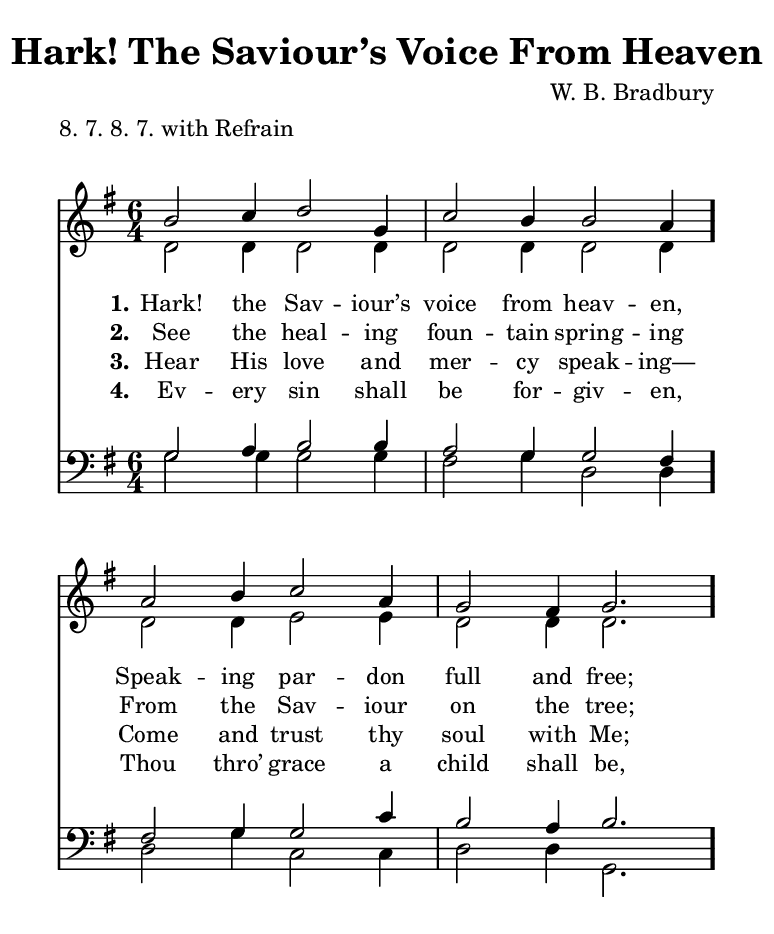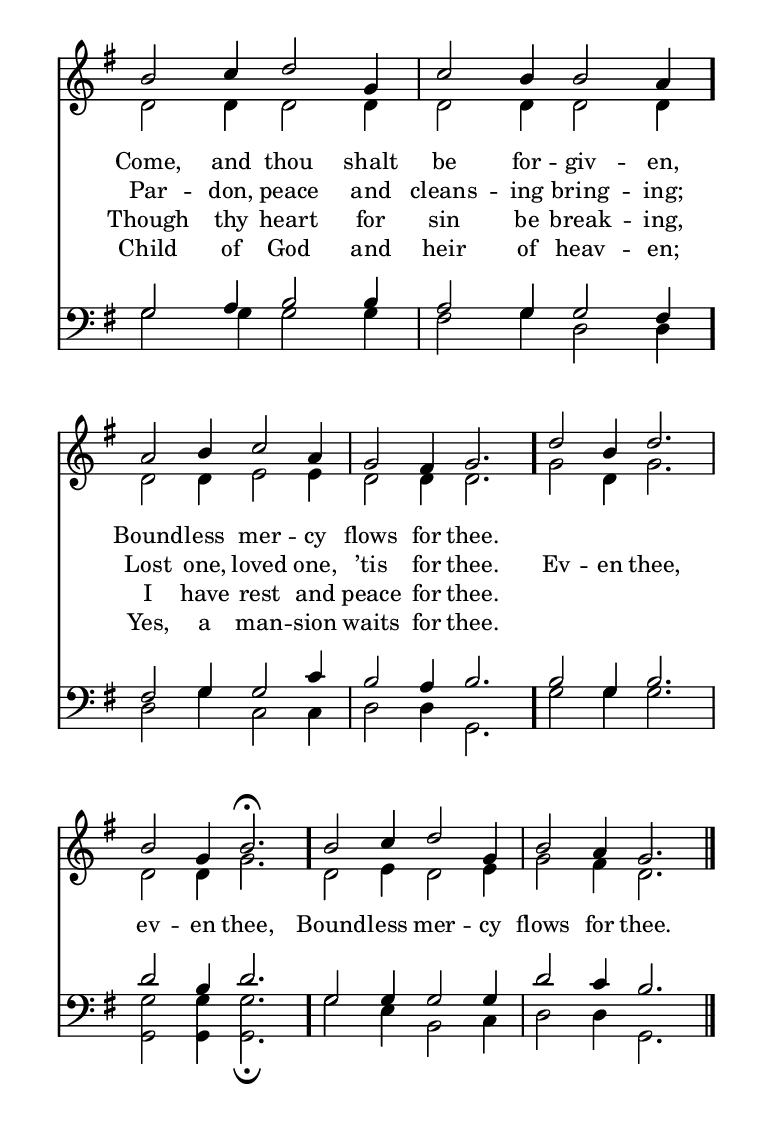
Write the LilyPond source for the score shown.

\include "common/global.ily"
\paper {
  \include "common/paper.ily"
  ragged-bottom = ##t
  ragged-last-bottom = ##t
  systems-per-page = ##f
  %page-count = ##f
}

\header{
  hymnnumber = "86"
  title = "Hark! The Saviour’s Voice From Heaven"
  tunename = "Even Me"
  meter = "8. 7. 8. 7. with Refrain"
  %poet = ""
  composer = "W. B. Bradbury"
  %copyright = ""
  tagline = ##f
}

% for fermata in MIDI
ta = { \tempo 4=140 }
tb = { \tempo 4=70  }

patternAA = { \ta c2 c4 }

patternBA = { \ta c2 c4 c2 c4 | c2 c4 c2. }

patternCA = { \ta c2 c4 c2. | c2 c4 \tb c2. \ta }

global = {
  \include "common/overrides.ily"
  \override Staff.TimeSignature.style = #'()
  \time 6/4
  \override Score.MetronomeMark.transparent = ##t % hide all fermata changes too
  \ta
  \key g \major
  %\partial 4
  \autoBeamOff
}

notesSoprano = {
\global
\relative c'' {

  \changePitch \patternAA { b c d g, | c b b a }
  \changePitch \patternBA { a b c a | g fis g }
  \changePitch \patternAA { b c d g, | c b b a }
  \changePitch \patternBA { a b c a | g fis g }

  \changePitch \patternCA { d' b d | b g b \fermata }
  \changePitch \patternBA { b c d g, | b a g }

  \bar "|."

}
}

notesAlto = {
\global
\relative e' {

  \changePitch \patternAA { d d d d | d d d d }
  \changePitch \patternBA { d d e e | d d d }
  \changePitch \patternAA { d d d d | d d d d }
  \changePitch \patternBA { d d e e | d d d }

  \changePitch \patternCA { g d g | d d g }
  \changePitch \patternBA { d e d e | g fis d }

}
}

notesTenor = {
\global
\relative a {

  \changePitch \patternAA { g a b b | a g g fis }
  \changePitch \patternBA { fis g g c | b a b }
  \changePitch \patternAA { g a b b | a g g fis }
  \changePitch \patternBA { fis g g c | b a b }

  \changePitch \patternCA { b g b | d b d }
  \changePitch \patternBA { g, g g g | d' c b }

}
}

notesBass = {
\global
\relative f {

  \changePitch \patternAA { g g g g | fis g d d }
  \changePitch \patternBA { d | g c, c | d d g, }
  \changePitch \patternAA { g' g g g | fis g d d }
  \changePitch \patternBA { d g c, c | d d g, }

  \changePitch \patternCA { g' g g | < g g, > < g g, > < g g, > \fermata }
  \changePitch \patternBA { g e b c | d d g, }

}
}

Refrain = \lyricmode {

Ev -- en thee, ev -- en thee, \bar "."
Bound -- less mer -- cy flows for thee.

}

wordsA = \lyricmode {
\set stanza = "1."

Hark! the Sav -- iour’s voice from heav -- en, \bar "."
Speak -- ing par -- don full and free; \bar "."
Come, and thou shalt be for -- giv -- en, \bar "."
Bound -- less mer -- cy flows for thee. \bar "."

}

wordsB = \lyricmode {
\set stanza = "2."

See the heal -- ing foun -- tain spring -- ing
From the Sav -- iour on the tree;
Par -- don, peace and cleans -- ing bring -- ing;
Lost one, loved one, ’tis for thee.

\Refrain

}

wordsC = \lyricmode {
\set stanza = "3."

Hear His love and mer -- cy speak -- ing—
Come and trust thy soul with Me;
Though thy heart for sin be break -- ing,
I have rest and peace for thee.

}

wordsD = \lyricmode {
\set stanza = "4."

Ev -- ery sin shall be for -- giv -- en,
Thou thro’ grace a child shall be,
Child of God and heir of heav -- en;
Yes, a man -- sion waits for thee.

}

\score {
  \context ChoirStaff <<
    \context Staff = upper <<
      \set ChoirStaff.systemStartDelimiter = #'SystemStartBar
      \context Voice  = sopranos { \voiceOne << \notesSoprano >> }
      \context Voice  = altos { \voiceTwo << \notesAlto >> }
      \context Lyrics = one   \lyricsto sopranos \wordsA
      \context Lyrics = two   \lyricsto sopranos \wordsB
      \context Lyrics = three \lyricsto sopranos \wordsC
      \context Lyrics = four  \lyricsto sopranos \wordsD
    >>
    \context Staff = men <<
      \clef bass
      \context Voice  = tenors { \voiceOne << \notesTenor >> }
      \context Voice  = basses { \voiceTwo << \notesBass >> }
    >>
  >>
  \layout {
    \include "common/layout.ily"
  }
  \midi{
    \include "common/midi.ily"
  }
}

\version "2.18.0"  % necessary for upgrading to future LilyPond versions.

% vi:set et ts=2 sw=2 ai nocindent syntax=lilypond
